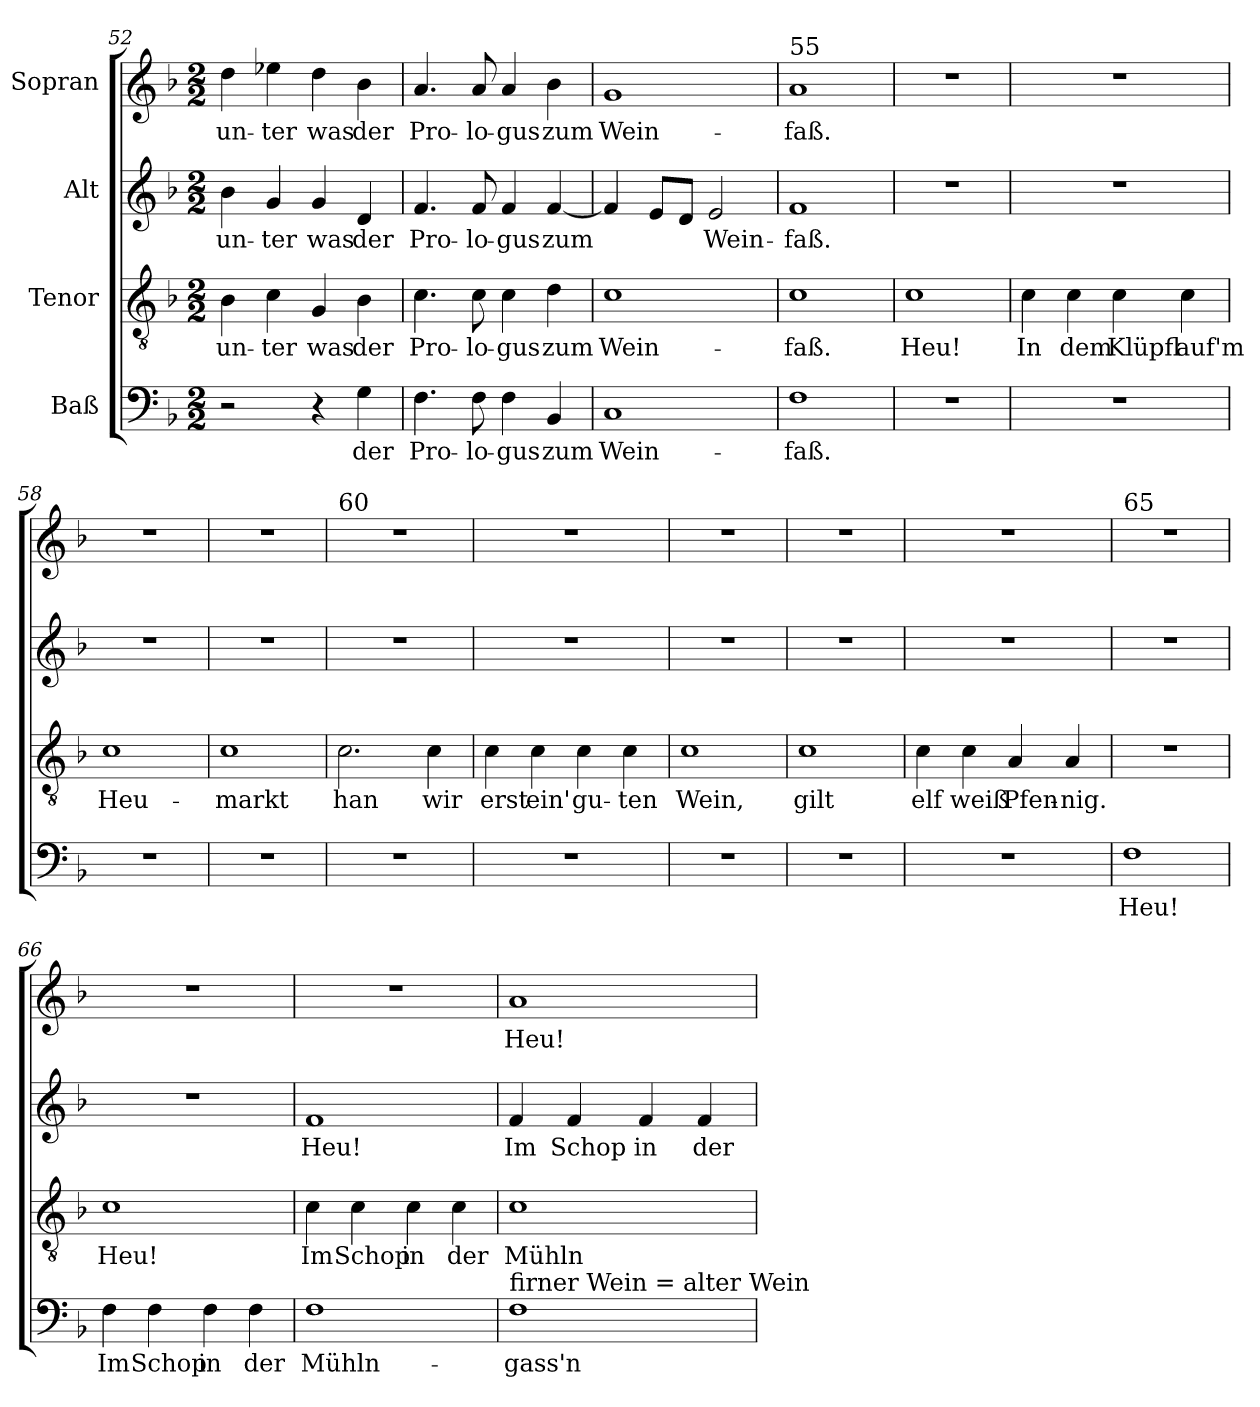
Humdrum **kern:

**kern	**text	**kern	**text	**kern	**text	**kern	**text
*part4	*part4	*part3	*part3	*part2	*part2	*part1	*part1
*staff4	*staff4	*staff3	*staff3	*staff2	*staff2	*staff1	*staff1
*I"Baß	*	*I"Tenor	*	*I"Alt	*	*I"Sopran	*
*clefF4	*	*clefGv2	*	*clefG2	*	*clefG2	*
*k[b-]	*	*k[b-]	*	*k[b-]	*	*k[b-]	*
*M2/2	*	*M2/2	*	*M2/2	*	*M2/2	*
=52	=52	=52	=52	=52	=52	=52	=52
!	!	!	!LO:LY:b	!	!LO:LY:b	!	!LO:LY:b
2r	.	4B-\	un-	4b-\	un-	4dd\	un-
!	!	!	!LO:LY:b	!	!LO:LY:b	!	!LO:LY:b
.	.	4c\	ter	4g/	ter	4ee-X\	ter
!	!	!	!LO:LY:b	!	!LO:LY:b	!	!LO:LY:b
4r	.	4G/	was	4g/	was	4dd\	was
!	!LO:LY:b	!	!LO:LY:b	!	!LO:LY:b	!	!LO:LY:b
4G\	der	4B-\	der	4d/	der	4b-\	der
!!LO:LB:g=z
=53	=53	=53	=53	=53	=53	=53	=53
!	!LO:LY:b	!	!LO:LY:b	!	!LO:LY:b	!	!LO:LY:b
4.F\	Pro-	4.c\	Pro-	4.f/	Pro-	4.a/	Pro-
!	!LO:LY:b	!	!LO:LY:b	!	!LO:LY:b	!	!LO:LY:b
8F\	lo-	8c\	lo-	8f/	lo-	8a/	lo-
!	!LO:LY:b	!	!LO:LY:b	!	!LO:LY:b	!	!LO:LY:b
4F\	gus	4c\	gus	4f/	gus	4a/	gus
!	!LO:LY:b	!	!LO:LY:b	!	!LO:LY:b	!	!LO:LY:b
4BB-/	zum	4d\	zum	[4f/	zum	4b-\	zum
=54	=54	=54	=54	=54	=54	=54	=54
!	!LO:LY:b	!	!LO:LY:b	!	!	!	!LO:LY:b
1C	Wein-	1c	Wein-	4f/]	.	1g	Wein-
.	.	.	.	8e/L	.	.	.
.	.	.	.	8d/J	.	.	.
!	!	!	!	!	!LO:LY:b	!	!
.	.	.	.	2e/	Wein-	.	.
=55	=55	=55	=55	=55	=55	=55	=55
!	!	!	!	!	!	!LO:TX:a:t=55	!
!	!LO:LY:b	!	!LO:LY:b	!	!LO:LY:b	!	!LO:LY:b
1F	faß.	1c	faß.	1f	faß.	1a	faß.
=56	=56	=56	=56	=56	=56	=56	=56
!	!	!	!LO:LY:b	!	!	!	!
1r	.	1c	Heu!	1r	.	1r	.
=57	=57	=57	=57	=57	=57	=57	=57
!	!	!	!LO:LY:b	!	!	!	!
1r	.	4c\	In	1r	.	1r	.
!	!	!	!LO:LY:b	!	!	!	!
.	.	4c\	dem	.	.	.	.
!	!	!	!LO:LY:b	!	!	!	!
.	.	4c\	Klüpfl	.	.	.	.
!	!	!	!LO:LY:b	!	!	!	!
.	.	4c\	auf'm	.	.	.	.
=58	=58	=58	=58	=58	=58	=58	=58
!	!	!	!LO:LY:b	!	!	!	!
1r	.	1c	Heu-	1r	.	1r	.
=59	=59	=59	=59	=59	=59	=59	=59
!	!	!	!LO:LY:b	!	!	!	!
1r	.	1c	markt	1r	.	1r	.
=60	=60	=60	=60	=60	=60	=60	=60
!	!	!	!	!	!	!LO:TX:a:t=60	!
!	!	!	!LO:LY:b	!	!	!	!
1r	.	2.c\	han	1r	.	1r	.
!	!	!	!LO:LY:b	!	!	!	!
.	.	4c\	wir	.	.	.	.
!!LO:LB:g=z
=61	=61	=61	=61	=61	=61	=61	=61
!	!	!	!LO:LY:b	!	!	!	!
1r	.	4c\	erst	1r	.	1r	.
!	!	!	!LO:LY:b	!	!	!	!
.	.	4c\	ein'	.	.	.	.
!	!	!	!LO:LY:b	!	!	!	!
.	.	4c\	gu-	.	.	.	.
!	!	!	!LO:LY:b	!	!	!	!
.	.	4c\	ten	.	.	.	.
=62	=62	=62	=62	=62	=62	=62	=62
!	!	!	!LO:LY:b	!	!	!	!
1r	.	1c	Wein,	1r	.	1r	.
=63	=63	=63	=63	=63	=63	=63	=63
!	!	!	!LO:LY:b	!	!	!	!
1r	.	1c	gilt	1r	.	1r	.
=64	=64	=64	=64	=64	=64	=64	=64
!	!	!	!LO:LY:b	!	!	!	!
1r	.	4c\	elf	1r	.	1r	.
!	!	!	!LO:LY:b	!	!	!	!
.	.	4c\	weiß	.	.	.	.
!	!	!	!LO:LY:b	!	!	!	!
.	.	4A/	Pfen-	.	.	.	.
!	!	!	!LO:LY:b	!	!	!	!
.	.	4A/	nig.	.	.	.	.
=65	=65	=65	=65	=65	=65	=65	=65
!	!	!	!	!	!	!LO:TX:a:t=65	!
!	!LO:LY:b	!	!	!	!	!	!
1F	Heu!	1r	.	1r	.	1r	.
=66	=66	=66	=66	=66	=66	=66	=66
!	!LO:LY:b	!	!LO:LY:b	!	!	!	!
4F\	Im	1c	Heu!	1r	.	1r	.
!	!LO:LY:b	!	!	!	!	!	!
4F\	Schop	.	.	.	.	.	.
!	!LO:LY:b	!	!	!	!	!	!
4F\	in	.	.	.	.	.	.
!	!LO:LY:b	!	!	!	!	!	!
4F\	der	.	.	.	.	.	.
=67	=67	=67	=67	=67	=67	=67	=67
!	!LO:LY:b	!	!LO:LY:b	!	!LO:LY:b	!	!
1F	Mühln-	4c\	Im	1f	Heu!	1r	.
!	!	!	!LO:LY:b	!	!	!	!
.	.	4c\	Schop	.	.	.	.
!	!	!	!LO:LY:b	!	!	!	!
.	.	4c\	in	.	.	.	.
!	!	!	!LO:LY:b	!	!	!	!
.	.	4c\	der	.	.	.	.
!!LO:LB:g=z
=68	=68	=68	=68	=68	=68	=68	=68
!LO:TX:a:t=firner Wein = alter Wein	!	!	!	!	!	!	!
!	!LO:LY:b	!	!LO:LY:b	!	!LO:LY:b	!	!LO:LY:b
1F	gass'n	1c	Mühln-	4f/	Im	1a	Heu!
!	!	!	!	!	!LO:LY:b	!	!
.	.	.	.	4f/	Schop	.	.
!	!	!	!	!	!LO:LY:b	!	!
.	.	.	.	4f/	in	.	.
!	!	!	!	!	!LO:LY:b	!	!
.	.	.	.	4f/	der	.	.
=	=	=	=	=	=	=	=
*-	*-	*-	*-	*-	*-	*-	*-
